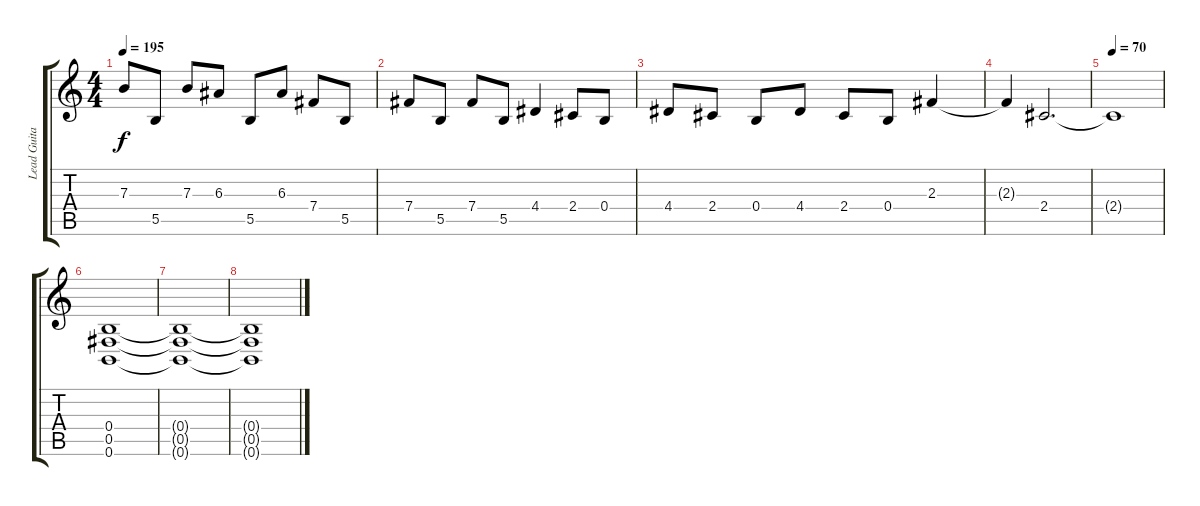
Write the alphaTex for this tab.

\track ("Lead Guitar" "Lead Guita") {instrument distortionguitar}
\staff {score tabs}
\tuning (Db4 Ab3 E3 B2 Gb2 B1) {hide}
\ts (4 4)
\tempo 195
\clef g2
\ks c
7.3.8{dy f} 5.5.8 7.3.8 6.3.8 5.5.8 6.3.8 7.4.8 5.5.8 |
7.4.8 5.5.8 7.4.8 5.5.8 4.4.4 2.4.8 0.4.8 |
4.4.8 2.4.8 0.4.8 4.4.8 2.4.8 0.4.8 2.3.4 |
2.3{t}.4 2.4.2{d} |
\tempo 70
2.4{t}.1 |
(0.4 0.5 0.6).1 |
(0.4{t} 0.5{t} 0.6{t}).1{volume 0} |
(0.4{t} 0.5{t} 0.6{t}).1
